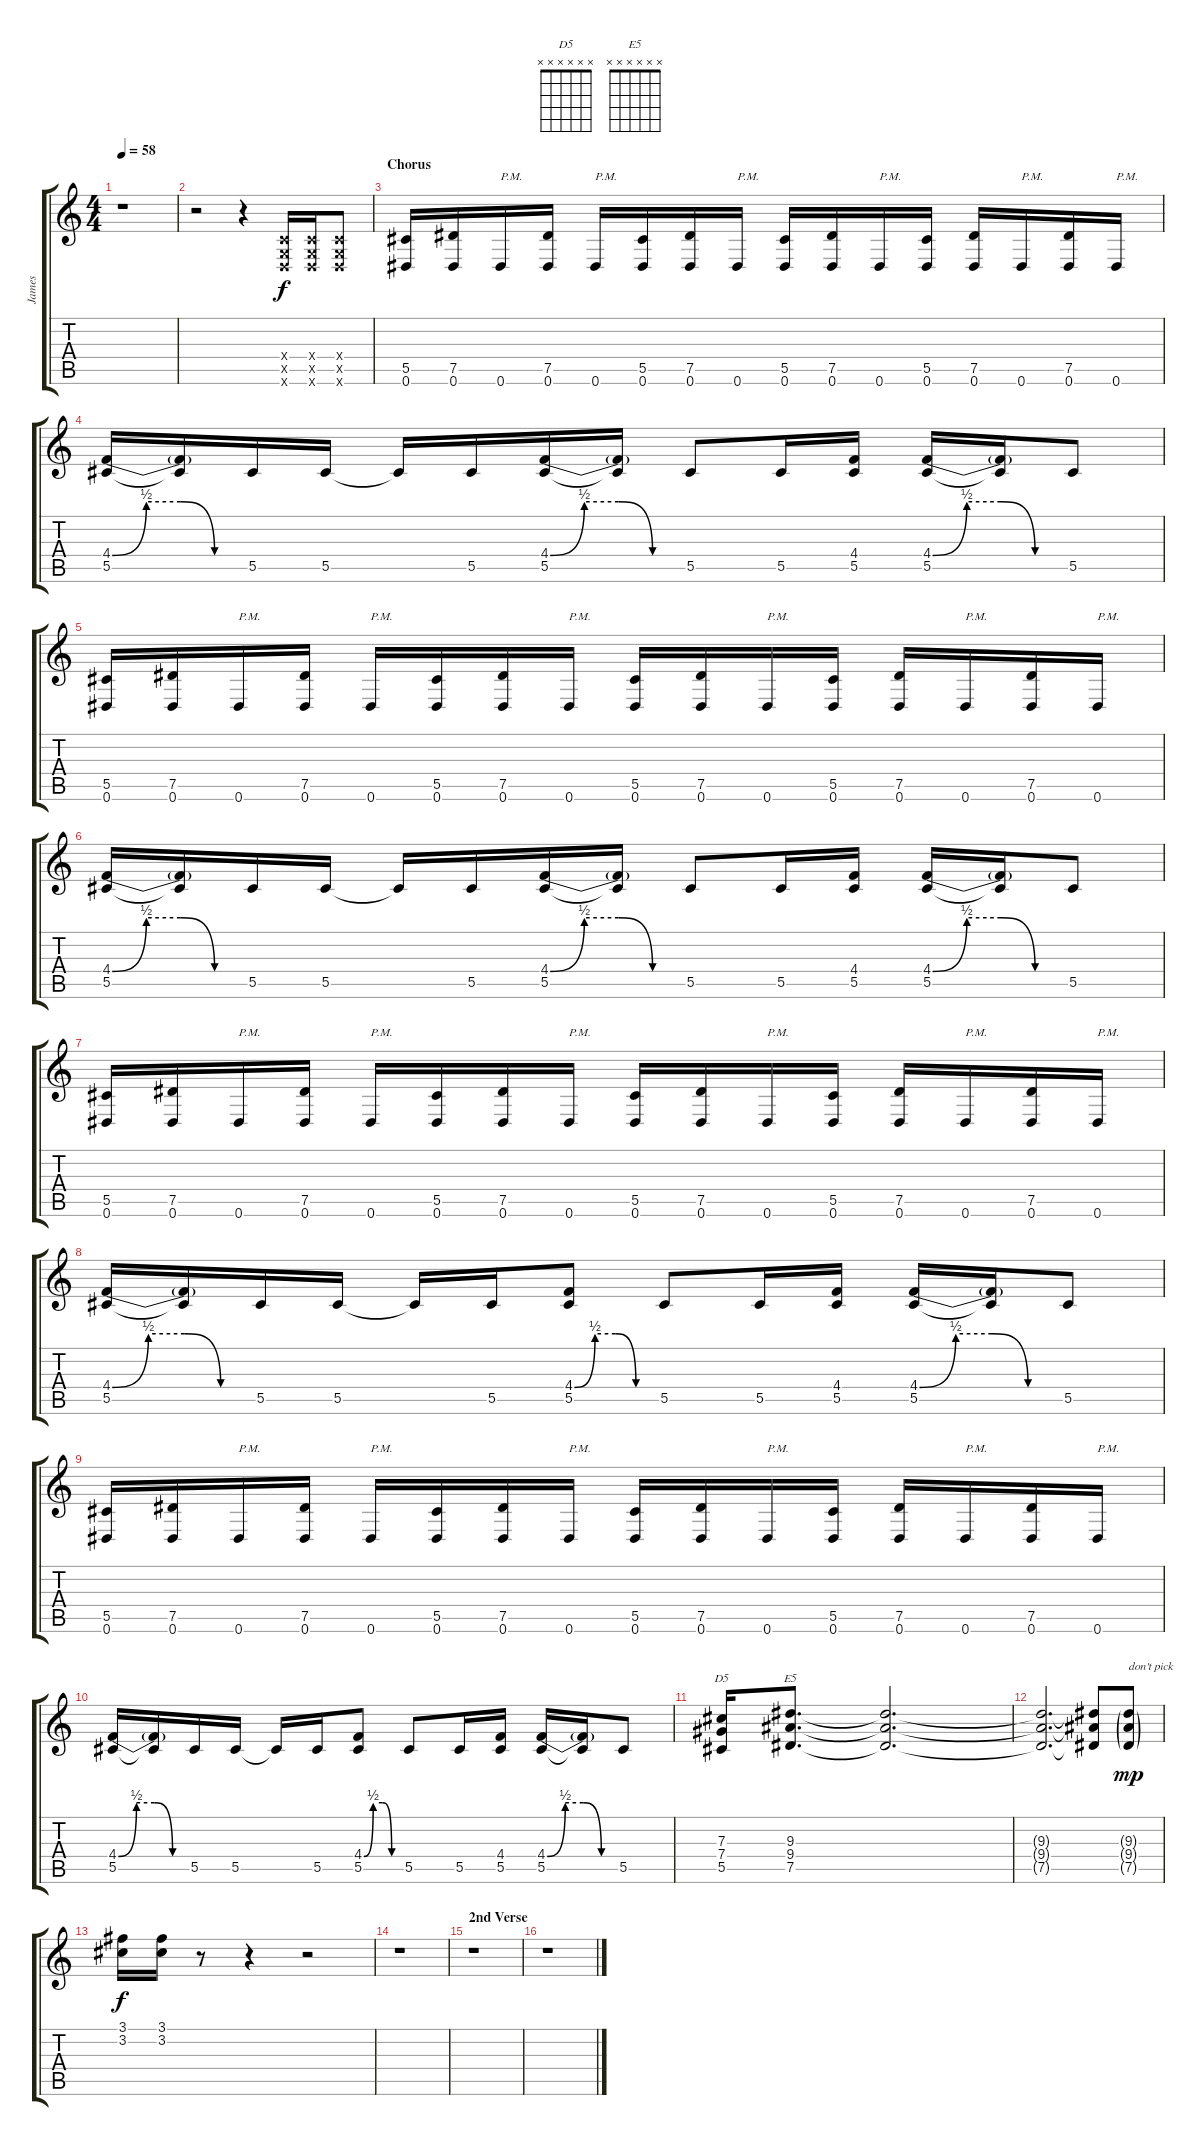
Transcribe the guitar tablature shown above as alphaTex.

\track ("James " "James ") {instrument distortionguitar}
\staff {score tabs}
\tuning (Eb4 Bb3 Gb3 Db3 Ab2 Eb2) {hide}
\chord ("D5" x x x x x x)
\chord ("E5" x x x x x x)
\ts (4 4)
\tempo 58
\clef g2
\ks c
r.1{dy f} |
r.2 r.4 (-1.4{x} -1.5{x} -1.6{x}).16 (-1.4{x} -1.5{x} -1.6{x}).16 (-1.4{x} -1.5{x} -1.6{x}).8 |
\section ("" "Chorus")
(5.5 0.6).16 (7.5 0.6).16 0.6.16{txt "P.M."} (7.5 0.6).16 0.6.16{txt "P.M."} (5.5 0.6).16 (7.5 0.6).16 0.6.16{txt "P.M."} (5.5 0.6).16 (7.5 0.6).16 0.6.16{txt "P.M."} (5.5 0.6).16 (7.5 0.6).16 0.6.16{txt "P.M."} (7.5 0.6).16 0.6.16{txt "P.M."} |
(4.4{be (custom 0 0 15 2 30 2 45 0 60 0)} 5.5).16 (4.4{t} 5.5{t}).16 5.5.16 5.5.16 5.5{t}.16 5.5.16 (4.4{be (custom 0 0 15 2 30 2 45 0 60 0)} 5.5).16 (4.4{t} 5.5{t}).16 5.5.8 5.5.16 (4.4 5.5).16 (4.4{be (custom 0 0 15 2 30 2 45 0 60 0)} 5.5).16 (4.4{t} 5.5{t}).16 5.5.8 |
(5.5 0.6).16 (7.5 0.6).16 0.6.16{txt "P.M."} (7.5 0.6).16 0.6.16{txt "P.M."} (5.5 0.6).16 (7.5 0.6).16 0.6.16{txt "P.M."} (5.5 0.6).16 (7.5 0.6).16 0.6.16{txt "P.M."} (5.5 0.6).16 (7.5 0.6).16 0.6.16{txt "P.M."} (7.5 0.6).16 0.6.16{txt "P.M."} |
(4.4{be (custom 0 0 15 2 30 2 45 0 60 0)} 5.5).16 (4.4{t} 5.5{t}).16 5.5.16 5.5.16 5.5{t}.16 5.5.16 (4.4{be (custom 0 0 15 2 30 2 45 0 60 0)} 5.5).16 (4.4{t} 5.5{t}).16 5.5.8 5.5.16 (4.4 5.5).16 (4.4{be (custom 0 0 15 2 30 2 45 0 60 0)} 5.5).16 (4.4{t} 5.5{t}).16 5.5.8 |
(5.5 0.6).16 (7.5 0.6).16 0.6.16{txt "P.M."} (7.5 0.6).16 0.6.16{txt "P.M."} (5.5 0.6).16 (7.5 0.6).16 0.6.16{txt "P.M."} (5.5 0.6).16 (7.5 0.6).16 0.6.16{txt "P.M."} (5.5 0.6).16 (7.5 0.6).16 0.6.16{txt "P.M."} (7.5 0.6).16 0.6.16{txt "P.M."} |
(4.4{be (custom 0 0 15 2 30 2 45 0 60 0)} 5.5).16 (4.4{t} 5.5{t}).16 5.5.16 5.5.16 5.5{t}.16 5.5.16 (4.4{be (custom 0 0 15 2 30 2 45 0 60 0)} 5.5).8 5.5.8 5.5.16 (4.4 5.5).16 (4.4{be (custom 0 0 15 2 30 2 45 0 60 0)} 5.5).16 (4.4{t} 5.5{t}).16 5.5.8 |
(5.5 0.6).16 (7.5 0.6).16 0.6.16{txt "P.M."} (7.5 0.6).16 0.6.16{txt "P.M."} (5.5 0.6).16 (7.5 0.6).16 0.6.16{txt "P.M."} (5.5 0.6).16 (7.5 0.6).16 0.6.16{txt "P.M."} (5.5 0.6).16 (7.5 0.6).16 0.6.16{txt "P.M."} (7.5 0.6).16 0.6.16{txt "P.M."} |
(4.4{be (custom 0 0 15 2 30 2 45 0 60 0)} 5.5).16 (4.4{t} 5.5{t}).16 5.5.16 5.5.16 5.5{t}.16 5.5.16 (4.4{be (custom 0 0 15 2 30 2 45 0 60 0)} 5.5).8 5.5.8 5.5.16 (4.4 5.5).16 (4.4{be (custom 0 0 15 2 30 2 45 0 60 0)} 5.5).16 (4.4{t} 5.5{t}).16 5.5.8 |
(7.3 7.4 5.5).16{ch "D5"} (9.3 9.4 7.5).8{d ch "E5"} (9.3{t} 9.4{t} 7.5{t}).2{d} |
(9.3{t} 9.4{t} 7.5{t}).2{d} (9.3{t} 9.4{t} 7.5{t}).8 (9.3{g} 9.4{g} 7.5{g}).8{txt "don't pick" dy mp} |
(3.1 3.2).16{dy f} (3.1 3.2).16 r.8 r.4 r.2 |
r.1 |
\section ("" "2nd Verse")
r.1 |
r.1
